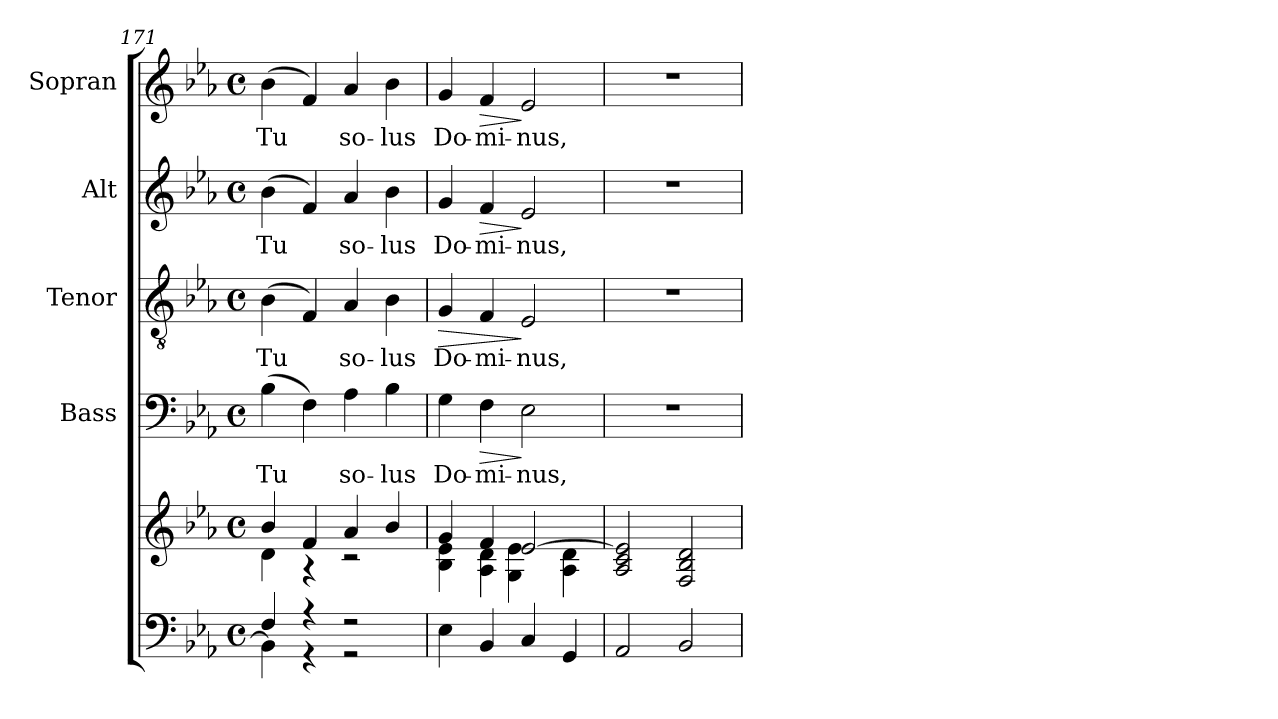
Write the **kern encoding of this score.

**kern	**kern	**kern	**text	**dynam	**kern	**text	**dynam	**kern	**text	**dynam	**kern	**text	**dynam
*part5	*part5	*part4	*part4	*part4	*part3	*part3	*part3	*part2	*part2	*part2	*part1	*part1	*part1
*staff6	*staff5	*staff4	*staff4	*staff4	*staff3	*staff3	*staff3	*staff2	*staff2	*staff2	*staff1	*staff1	*staff1
*	*	*I"Bass	*	*	*I"Tenor	*	*	*I"Alt	*	*	*I"Sopran	*	*
*	*	*I'B.	*	*	*I'T.	*	*	*I'A.	*	*	*I'S.	*	*
*clefF4	*clefG2	*clefF4	*	*	*clefGv2	*	*	*clefG2	*	*	*clefG2	*	*
*k[b-e-a-]	*k[b-e-a-]	*k[b-e-a-]	*	*	*k[b-e-a-]	*	*	*k[b-e-a-]	*	*	*k[b-e-a-]	*	*
*E-:	*E-:	*E-:	*	*	*E-:	*	*	*E-:	*	*	*E-:	*	*
*M4/4	*M4/4	*M4/4	*	*	*M4/4	*	*	*M4/4	*	*	*M4/4	*	*
*met(c)	*met(c)	*met(c)	*	*	*met(c)	*	*	*met(c)	*	*	*met(c)	*	*
=171	=171	=171	=171	=171	=171	=171	=171	=171	=171	=171	=171	=171	=171
*^	*^	*	*	*	*	*	*	*	*	*	*	*	*
!	!	!	!	!	!LO:LY:b	!	!	!LO:LY:b	!	!	!LO:LY:b	!	!	!LO:LY:b	!
4F/	4BB-\]	4b-/	4d\	(>4B-\	Tu	.	(>4B-\	Tu	.	(>4b-\	Tu	.	(>4b-\	Tu	.
4r	4r	4f/	4rA	4F\)	.	.	4F/)	.	.	4f/)	.	.	4f/)	.	.
!	!	!	!	!	!LO:LY:b	!	!	!LO:LY:b	!	!	!LO:LY:b	!	!	!LO:LY:b	!
2r	2r	4a-/	2rc	4A-\	so-	.	4A-/	so-	.	4a-/	so-	.	4a-/	so-	.
!	!	!	!	!	!LO:LY:b	!	!	!LO:LY:b	!	!	!LO:LY:b	!	!	!LO:LY:b	!
.	.	4b-/	.	4B-\	-lus	.	4B-\	-lus	.	4b-\	-lus	.	4b-\	-lus	.
*v	*v	*	*	*	*	*	*	*	*	*	*	*	*	*	*
=172	=172	=172	=172	=172	=172	=172	=172	=172	=172	=172	=172	=172	=172	=172
!	!	!	!	!LO:LY:b	!	!	!LO:LY:b	!LO:HP:b	!	!LO:LY:b	!	!	!LO:LY:b	!
4E-\	4g/	4B-\ 4e-\	4G\	Do-	.	4G/	Do-	>	4g/	Do-	.	4g/	Do-	.
!	!	!	!	!LO:LY:b	!LO:HP:b	!	!LO:LY:b	!	!	!LO:LY:b	!LO:HP:b	!	!LO:LY:b	!LO:HP:b
4BB-/	4f/	4A-\ 4d\	4F\	-mi-	>	4F/	-mi-	.	4f/	-mi-	>	4f/	-mi-	>
!	!	!	!	!LO:LY:b	!	!	!LO:LY:b	!	!	!LO:LY:b	!	!	!LO:LY:b	!
4C/	[>2e-/	4G\ 4e-\	2E-\	-nus,	]	2E-/	-nus,	]	2e-/	-nus,	]	2e-/	-nus,	]
4GG/	.	4A-\ 4d\	.	.	.	.	.	.	.	.	.	.	.	.
*	*v	*v	*	*	*	*	*	*	*	*	*	*	*	*
=173	=173	=173	=173	=173	=173	=173	=173	=173	=173	=173	=173	=173	=173
2AA-/	2A-/ 2c/ 2e-/]	1r	.	.	1r	.	.	1r	.	.	1r	.	.
2BB-/	2F/ 2B-/ 2d/	.	.	.	.	.	.	.	.	.	.	.	.
=	=	=	=	=	=	=	=	=	=	=	=	=	=
*-	*-	*-	*-	*-	*-	*-	*-	*-	*-	*-	*-	*-	*-
